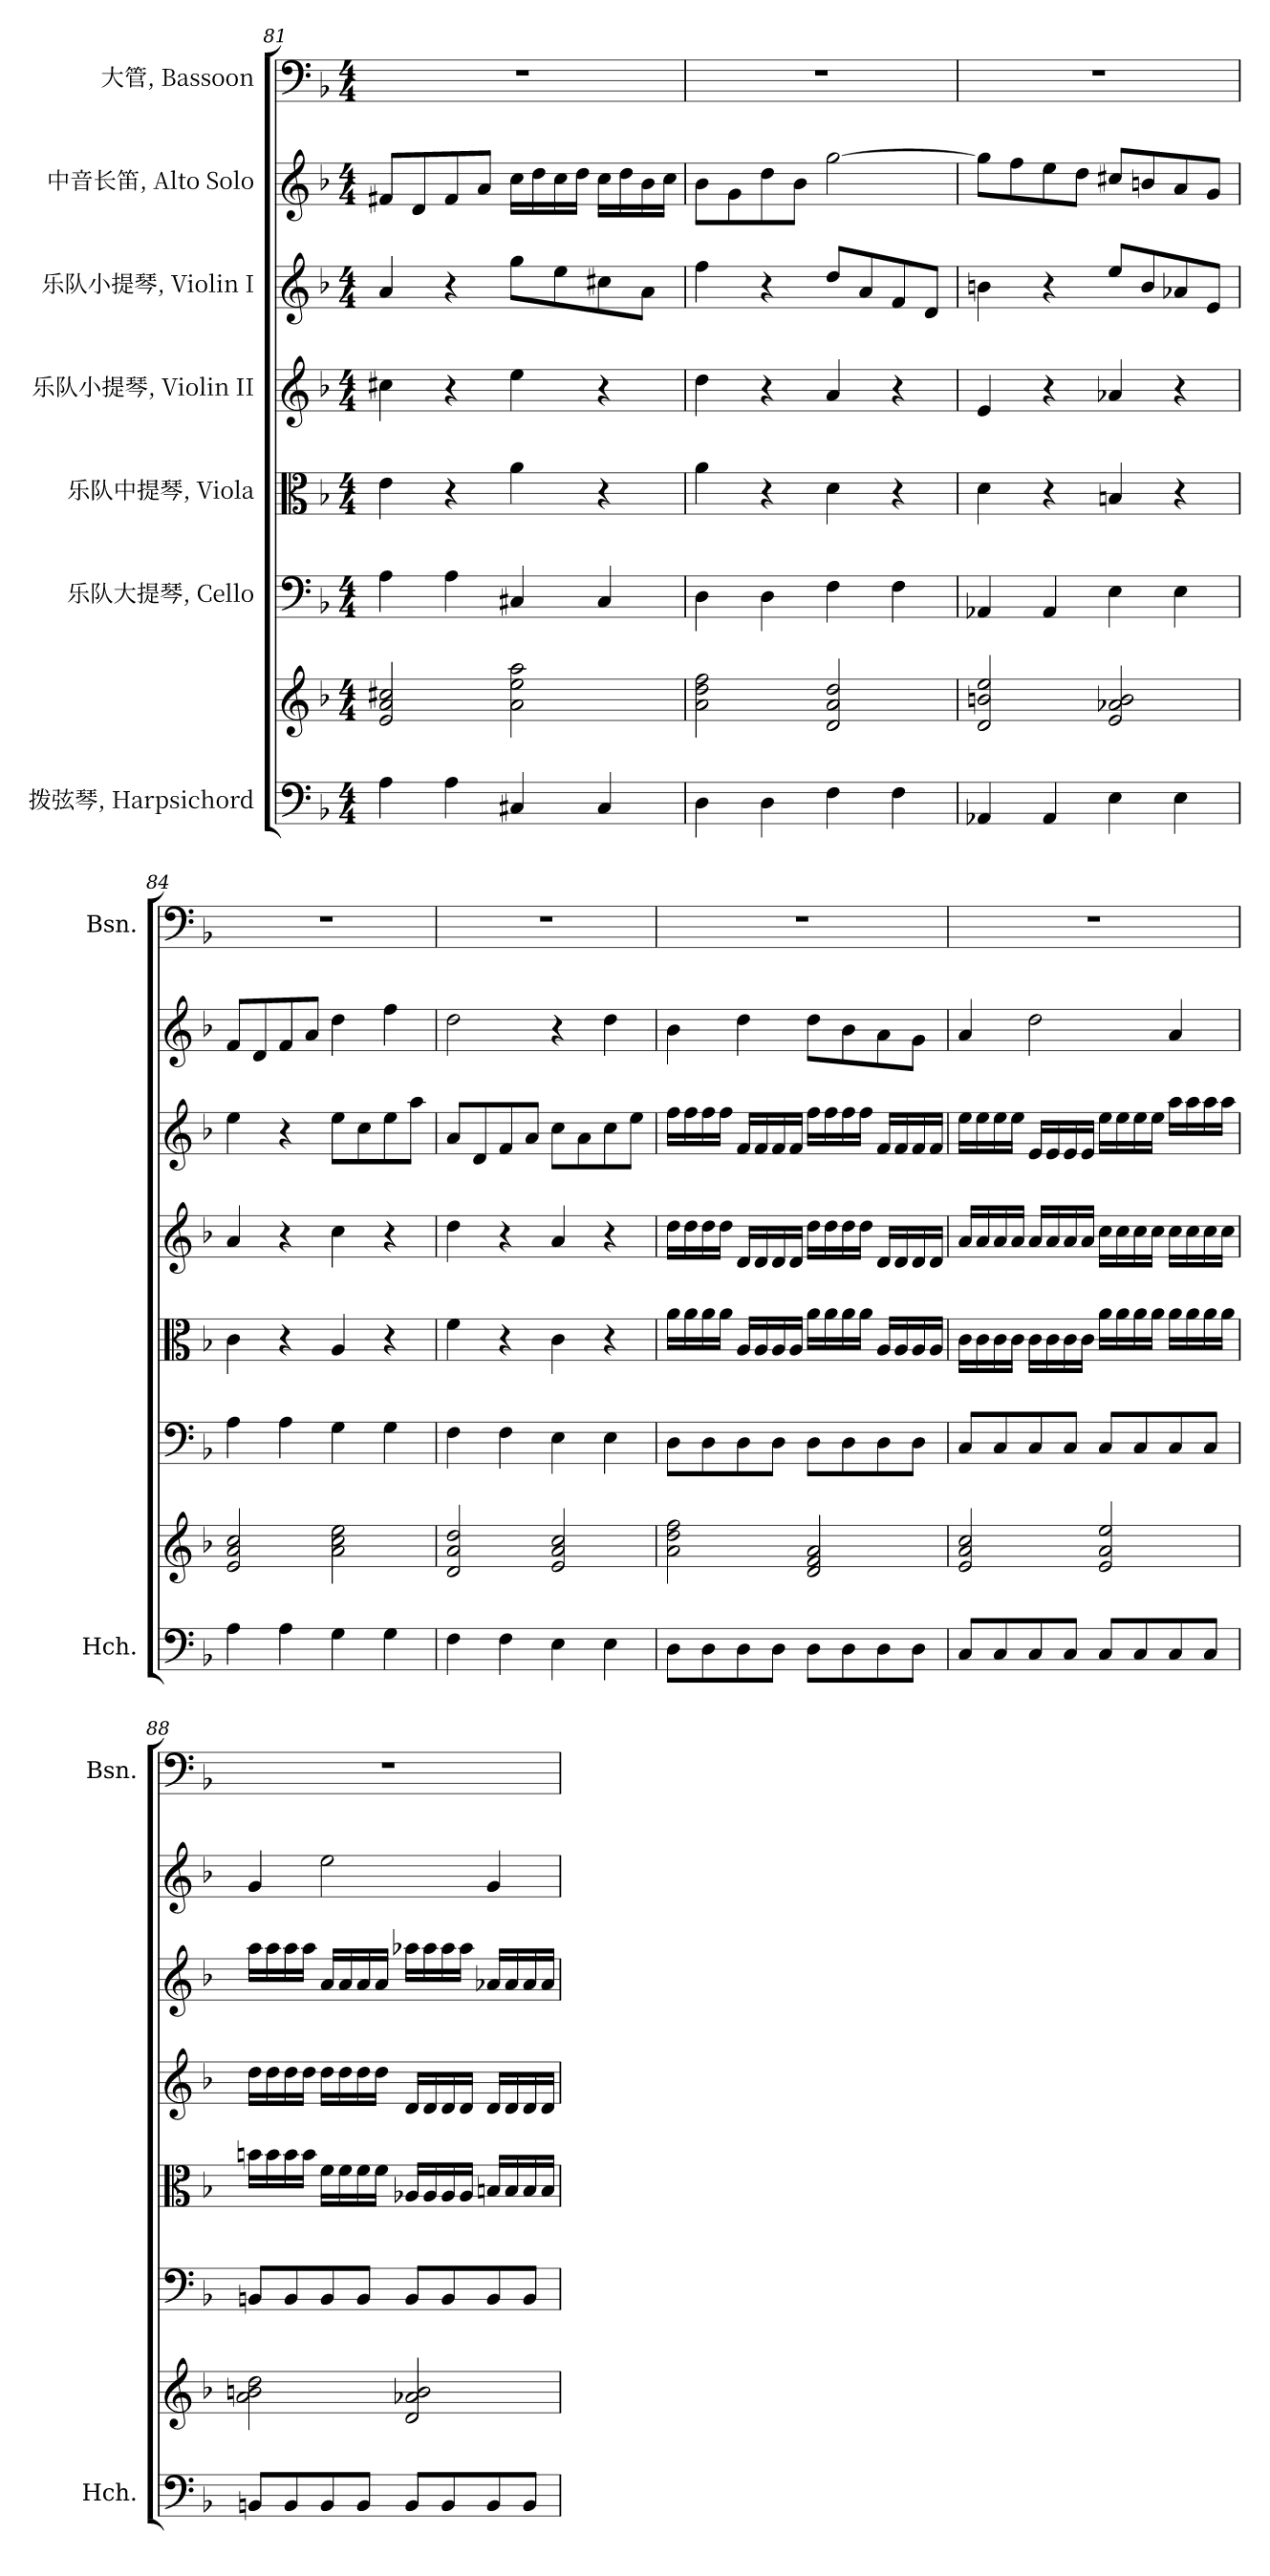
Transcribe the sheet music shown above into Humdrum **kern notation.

**kern	**kern	**kern	**kern	**kern	**kern	**kern	**kern
*part7	*part7	*part6	*part5	*part4	*part3	*part2	*part1
*staff8	*staff7	*staff6	*staff5	*staff4	*staff3	*staff2	*staff1
*I"拨弦琴, Harpsichord	*	*I"乐队大提琴, Cello	*I"乐队中提琴, Viola	*I"乐队小提琴, Violin II	*I"乐队小提琴, Violin I	*I"中音长笛, Alto Solo	*I"大管, Bassoon
*I'Hch.	*	*	*	*	*	*	*I'Bsn.
*clefF4	*clefG2	*clefF4	*clefC3	*clefG2	*clefG2	*clefG2	*clefF4
*	*	*	*	*	*	*ITrd3c5	*
*k[b-]	*k[b-]	*k[b-]	*k[b-]	*k[b-]	*k[b-]	*k[]	*k[b-]
*M4/4	*M4/4	*M4/4	*M4/4	*M4/4	*M4/4	*M4/4	*M4/4
=81	=81	=81	=81	=81	=81	=81	=81
4A\	2e/ 2a/ 2cc#X/	4A\	4e\	4cc#X\	4a/	8c#X/L	1r
.	.	.	.	.	.	8A/	.
4A\	.	4A\	4r	4r	4r	8c#/	.
.	.	.	.	.	.	8e/J	.
4C#X/	2a\ 2ee\ 2aa\	4C#X/	4a\	4ee\	8gg\L	16g\LL	.
.	.	.	.	.	.	16a\	.
.	.	.	.	.	8ee\	16g\	.
.	.	.	.	.	.	16a\JJ	.
4C#/	.	4C#/	4r	4r	8cc#X\	16g\LL	.
.	.	.	.	.	.	16a\	.
.	.	.	.	.	8a\J	16f\	.
.	.	.	.	.	.	16g\JJ	.
=82	=82	=82	=82	=82	=82	=82	=82
4D\	2a\ 2dd\ 2ff\	4D\	4a\	4dd\	4ff\	8f\L	1r
.	.	.	.	.	.	8d\	.
4D\	.	4D\	4r	4r	4r	8a\	.
.	.	.	.	.	.	8f\J	.
4F\	2d/ 2a/ 2dd/	4F\	4d\	4a/	8dd/L	[2dd\	.
.	.	.	.	.	8a/	.	.
4F\	.	4F\	4r	4r	8f/	.	.
.	.	.	.	.	8d/J	.	.
!!LO:PB:g=z
=83	=83	=83	=83	=83	=83	=83	=83
4AA-X/	2d/ 2bn/ 2ee/	4AA-X/	4d\	4e/	4bn\	8dd\L]	1r
.	.	.	.	.	.	8cc\	.
4AA-/	.	4AA-/	4r	4r	4r	8b\	.
.	.	.	.	.	.	8a\J	.
4E\	2e/ 2a-X/ 2b/	4E\	4Bn/	4a-X/	8ee/L	8g#X/L	.
.	.	.	.	.	8b/	8f#X/	.
4E\	.	4E\	4r	4r	8a-X/	8e/	.
.	.	.	.	.	8e/J	8d/J	.
=84	=84	=84	=84	=84	=84	=84	=84
4A\	2e/ 2a/ 2cc/	4A\	4c\	4a/	4ee\	8c/L	1r
.	.	.	.	.	.	8A/	.
4A\	.	4A\	4r	4r	4r	8c/	.
.	.	.	.	.	.	8e/J	.
4G\	2a\ 2cc\ 2ee\	4G\	4A/	4cc\	8ee\L	4a\	.
.	.	.	.	.	8cc\	.	.
4G\	.	4G\	4r	4r	8ee\	4cc\	.
.	.	.	.	.	8aa\J	.	.
=85	=85	=85	=85	=85	=85	=85	=85
4F\	2d/ 2a/ 2dd/	4F\	4f\	4dd\	8a/L	2a\	1r
.	.	.	.	.	8d/	.	.
4F\	.	4F\	4r	4r	8f/	.	.
.	.	.	.	.	8a/J	.	.
4E\	2e/ 2a/ 2cc/	4E\	4c\	4a/	8cc\L	4r	.
.	.	.	.	.	8a\	.	.
4E\	.	4E\	4r	4r	8cc\	4a\	.
.	.	.	.	.	8ee\J	.	.
!!LO:PB:g=z
=86	=86	=86	=86	=86	=86	=86	=86
8D\L	2a\ 2dd\ 2ff\	8D\L	16a\LL	16dd\LL	16ff\LL	4f\	1r
.	.	.	16a\	16dd\	16ff\	.	.
8D\	.	8D\	16a\	16dd\	16ff\	.	.
.	.	.	16a\JJ	16dd\JJ	16ff\JJ	.	.
8D\	.	8D\	16A/LL	16d/LL	16f/LL	4a\	.
.	.	.	16A/	16d/	16f/	.	.
8D\J	.	8D\J	16A/	16d/	16f/	.	.
.	.	.	16A/JJ	16d/JJ	16f/JJ	.	.
8D\L	2d/ 2f/ 2a/	8D\L	16a\LL	16dd\LL	16ff\LL	8a\L	.
.	.	.	16a\	16dd\	16ff\	.	.
8D\	.	8D\	16a\	16dd\	16ff\	8f\	.
.	.	.	16a\JJ	16dd\JJ	16ff\JJ	.	.
8D\	.	8D\	16A/LL	16d/LL	16f/LL	8e\	.
.	.	.	16A/	16d/	16f/	.	.
8D\J	.	8D\J	16A/	16d/	16f/	8d\J	.
.	.	.	16A/JJ	16d/JJ	16f/JJ	.	.
=87	=87	=87	=87	=87	=87	=87	=87
8C/L	2e/ 2a/ 2cc/	8C/L	16c\LL	16a/LL	16ee\LL	4e/	1r
.	.	.	16c\	16a/	16ee\	.	.
8C/	.	8C/	16c\	16a/	16ee\	.	.
.	.	.	16c\JJ	16a/JJ	16ee\JJ	.	.
8C/	.	8C/	16c\LL	16a/LL	16e/LL	2a\	.
.	.	.	16c\	16a/	16e/	.	.
8C/J	.	8C/J	16c\	16a/	16e/	.	.
.	.	.	16c\JJ	16a/JJ	16e/JJ	.	.
8C/L	2e/ 2a/ 2ee/	8C/L	16a\LL	16cc\LL	16ee\LL	.	.
.	.	.	16a\	16cc\	16ee\	.	.
8C/	.	8C/	16a\	16cc\	16ee\	.	.
.	.	.	16a\JJ	16cc\JJ	16ee\JJ	.	.
8C/	.	8C/	16a\LL	16cc\LL	16aa\LL	4e/	.
.	.	.	16a\	16cc\	16aa\	.	.
8C/J	.	8C/J	16a\	16cc\	16aa\	.	.
.	.	.	16a\JJ	16cc\JJ	16aa\JJ	.	.
!!LO:PB:g=z
=88	=88	=88	=88	=88	=88	=88	=88
8BBn/L	2a\ 2bn\ 2dd\	8BBn/L	16bn\LL	16dd\LL	16aa\LL	4d/	1r
.	.	.	16b\	16dd\	16aa\	.	.
8BB/	.	8BB/	16b\	16dd\	16aa\	.	.
.	.	.	16b\JJ	16dd\JJ	16aa\JJ	.	.
8BB/	.	8BB/	16f\LL	16dd\LL	16a/LL	2b\	.
.	.	.	16f\	16dd\	16a/	.	.
8BB/J	.	8BB/J	16f\	16dd\	16a/	.	.
.	.	.	16f\JJ	16dd\JJ	16a/JJ	.	.
8BB/L	2d/ 2a-X/ 2b/	8BB/L	16A-X/LL	16d/LL	16aa-X\LL	.	.
.	.	.	16A-/	16d/	16aa-\	.	.
8BB/	.	8BB/	16A-/	16d/	16aa-\	.	.
.	.	.	16A-/JJ	16d/JJ	16aa-\JJ	.	.
8BB/	.	8BB/	16Bn/LL	16d/LL	16a-X/LL	4d/	.
.	.	.	16B/	16d/	16a-/	.	.
8BB/J	.	8BB/J	16B/	16d/	16a-/	.	.
.	.	.	16B/JJ	16d/JJ	16a-/JJ	.	.
=	=	=	=	=	=	=	=
*-	*-	*-	*-	*-	*-	*-	*-
